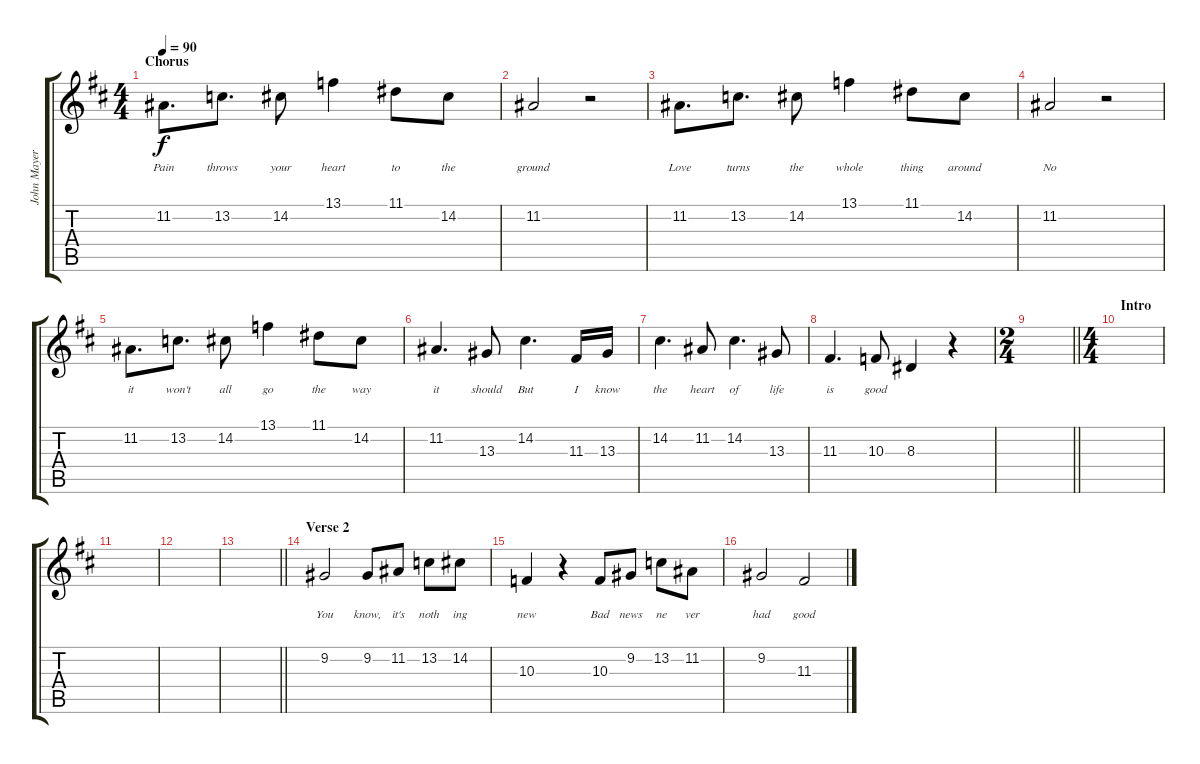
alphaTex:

\track ("John Mayer" "John Mayer") {instrument lead8bassandlead}
\staff {score tabs}
\tuning (E4 B3 G3 D3 A2 E2) {hide}
\ts (4 4)
\section ("" "Chorus")
\tempo 90
\clef g2
\ks d
11.2.8{d lyrics (0 "") lyrics (1 "Pain") lyrics (2 "") lyrics (3 "") lyrics (4 "") dy f} 13.2.8{d lyrics (0 "") lyrics (1 "throws") lyrics (2 "") lyrics (3 "") lyrics (4 "")} 14.2.8{lyrics (0 "") lyrics (1 "your") lyrics (2 "") lyrics (3 "") lyrics (4 "")} 13.1.4{lyrics (0 "") lyrics (1 "heart") lyrics (2 "") lyrics (3 "") lyrics (4 "")} 11.1.8{lyrics (0 "") lyrics (1 "to") lyrics (2 "") lyrics (3 "") lyrics (4 "")} 14.2.8{lyrics (0 "") lyrics (1 "the") lyrics (2 "") lyrics (3 "") lyrics (4 "")} |
11.2.2{lyrics (0 "") lyrics (1 "ground") lyrics (2 "") lyrics (3 "") lyrics (4 "")} r.2 |
11.2.8{d lyrics (0 "") lyrics (1 "Love") lyrics (2 "") lyrics (3 "") lyrics (4 "")} 13.2.8{d lyrics (0 "") lyrics (1 "turns") lyrics (2 "") lyrics (3 "") lyrics (4 "")} 14.2.8{lyrics (0 "") lyrics (1 "the") lyrics (2 "") lyrics (3 "") lyrics (4 "")} 13.1.4{lyrics (0 "") lyrics (1 "whole") lyrics (2 "") lyrics (3 "") lyrics (4 "")} 11.1.8{lyrics (0 "") lyrics (1 "thing") lyrics (2 "") lyrics (3 "") lyrics (4 "")} 14.2.8{lyrics (0 "") lyrics (1 "around") lyrics (2 "") lyrics (3 "") lyrics (4 "")} |
11.2.2{lyrics (0 "") lyrics (1 "No") lyrics (2 "") lyrics (3 "") lyrics (4 "")} r.2 |
11.2.8{d lyrics (0 "") lyrics (1 "it") lyrics (2 "") lyrics (3 "") lyrics (4 "")} 13.2.8{d lyrics (0 "") lyrics (1 "won't") lyrics (2 "") lyrics (3 "") lyrics (4 "")} 14.2.8{lyrics (0 "") lyrics (1 "all") lyrics (2 "") lyrics (3 "") lyrics (4 "")} 13.1.4{lyrics (0 "") lyrics (1 "go") lyrics (2 "") lyrics (3 "") lyrics (4 "")} 11.1.8{lyrics (0 "") lyrics (1 "the") lyrics (2 "") lyrics (3 "") lyrics (4 "")} 14.2.8{lyrics (0 "") lyrics (1 "way") lyrics (2 "") lyrics (3 "") lyrics (4 "")} |
11.2.4{d lyrics (0 "") lyrics (1 "it") lyrics (2 "") lyrics (3 "") lyrics (4 "")} 13.3.8{lyrics (0 "") lyrics (1 "should") lyrics (2 "") lyrics (3 "") lyrics (4 "")} 14.2.4{d lyrics (0 "") lyrics (1 "But") lyrics (2 "") lyrics (3 "") lyrics (4 "")} 11.3.16{lyrics (0 "") lyrics (1 "I") lyrics (2 "") lyrics (3 "") lyrics (4 "")} 13.3.16{lyrics (0 "") lyrics (1 "know") lyrics (2 "") lyrics (3 "") lyrics (4 "")} |
14.2.4{d lyrics (0 "") lyrics (1 "the") lyrics (2 "") lyrics (3 "") lyrics (4 "")} 11.2.8{lyrics (0 "") lyrics (1 "heart") lyrics (2 "") lyrics (3 "") lyrics (4 "")} 14.2.4{d lyrics (0 "") lyrics (1 "of") lyrics (2 "") lyrics (3 "") lyrics (4 "")} 13.3.8{lyrics (0 "") lyrics (1 "life") lyrics (2 "") lyrics (3 "") lyrics (4 "")} |
11.3.4{d lyrics (0 "") lyrics (1 "is") lyrics (2 "") lyrics (3 "") lyrics (4 "")} 10.3.8{lyrics (0 "") lyrics (1 "good") lyrics (2 "") lyrics (3 "") lyrics (4 "")} 8.3.4 r.4 |
\ts (2 4)
\barLineRight lightlight
|
\ts (4 4)
\section ("" "Intro")
|
|
|
\barLineRight lightlight
|
\section ("" "Verse 2")
9.2.2{lyrics (0 "") lyrics (1 "") lyrics (2 "You") lyrics (3 "") lyrics (4 "")} 9.2.8{lyrics (0 "") lyrics (1 "") lyrics (2 "know,") lyrics (3 "") lyrics (4 "")} 11.2.8{lyrics (0 "") lyrics (1 "") lyrics (2 "it's") lyrics (3 "") lyrics (4 "")} 13.2.8{lyrics (0 "") lyrics (1 "") lyrics (2 "noth") lyrics (3 "") lyrics (4 "")} 14.2.8{lyrics (0 "") lyrics (1 "") lyrics (2 "ing") lyrics (3 "") lyrics (4 "")} |
10.3.4{lyrics (0 "") lyrics (1 "") lyrics (2 "new") lyrics (3 "") lyrics (4 "")} r.4 10.3.8{lyrics (0 "") lyrics (1 "") lyrics (2 "Bad") lyrics (3 "") lyrics (4 "")} 9.2.8{lyrics (0 "") lyrics (1 "") lyrics (2 "news") lyrics (3 "") lyrics (4 "")} 13.2.8{lyrics (0 "") lyrics (1 "") lyrics (2 "ne") lyrics (3 "") lyrics (4 "")} 11.2.8{lyrics (0 "") lyrics (1 "") lyrics (2 "ver") lyrics (3 "") lyrics (4 "")} |
9.2.2{lyrics (0 "") lyrics (1 "") lyrics (2 "had") lyrics (3 "") lyrics (4 "")} 11.3.2{lyrics (0 "") lyrics (1 "") lyrics (2 "good") lyrics (3 "") lyrics (4 "")}
